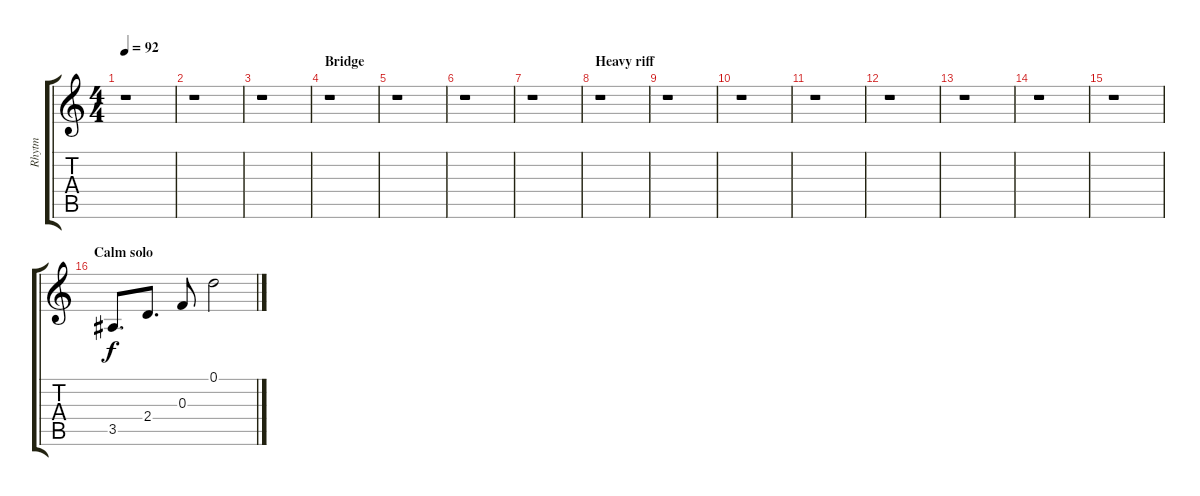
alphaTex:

\track ("Rhytm" "Rhytm") {instrument distortionguitar}
\staff {score tabs}
\tuning (D4 A3 F3 C3 G2 D2) {hide}
\ts (4 4)
\tempo 92
\clef g2
\ks c
r.1{dy f} |
r.1 |
r.1 |
\section ("" "Bridge")
r.1 |
r.1 |
r.1 |
r.1 |
\section ("" "Heavy riff")
r.1 |
r.1 |
r.1 |
r.1 |
r.1 |
r.1 |
r.1 |
r.1 |
\section ("" "Calm solo")
3.5.8{d} 2.4.8{d} 0.3.8 0.1.2
